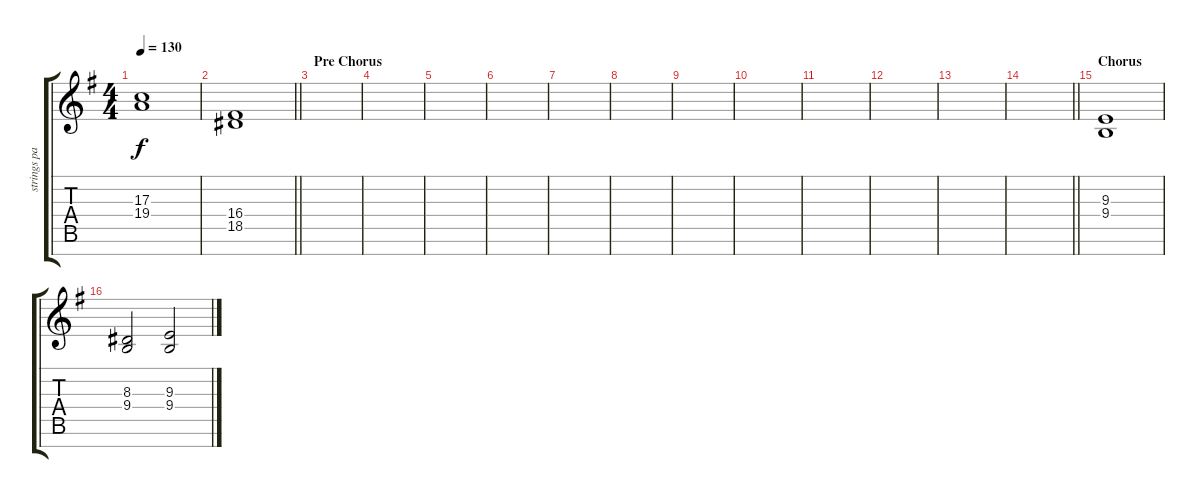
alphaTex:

\track ("strings pad" "strings pa") {instrument stringensemble1}
\staff {score tabs}
\tuning (E4 B3 G3 D3 A2 E2 B1) {hide}
\ts (4 4)
\tempo 130
\clef g2
\ks eminor
(17.3{t} 19.4{t}).1{dy f} |
\barLineRight lightlight
(16.4 18.5).1 |
\section ("" "Pre Chorus")
|
|
|
|
|
|
|
|
|
|
|
\barLineRight lightlight
|
\section ("" "Chorus")
(9.3 9.4).1 |
(8.3 9.4).2 (9.3 9.4).2
